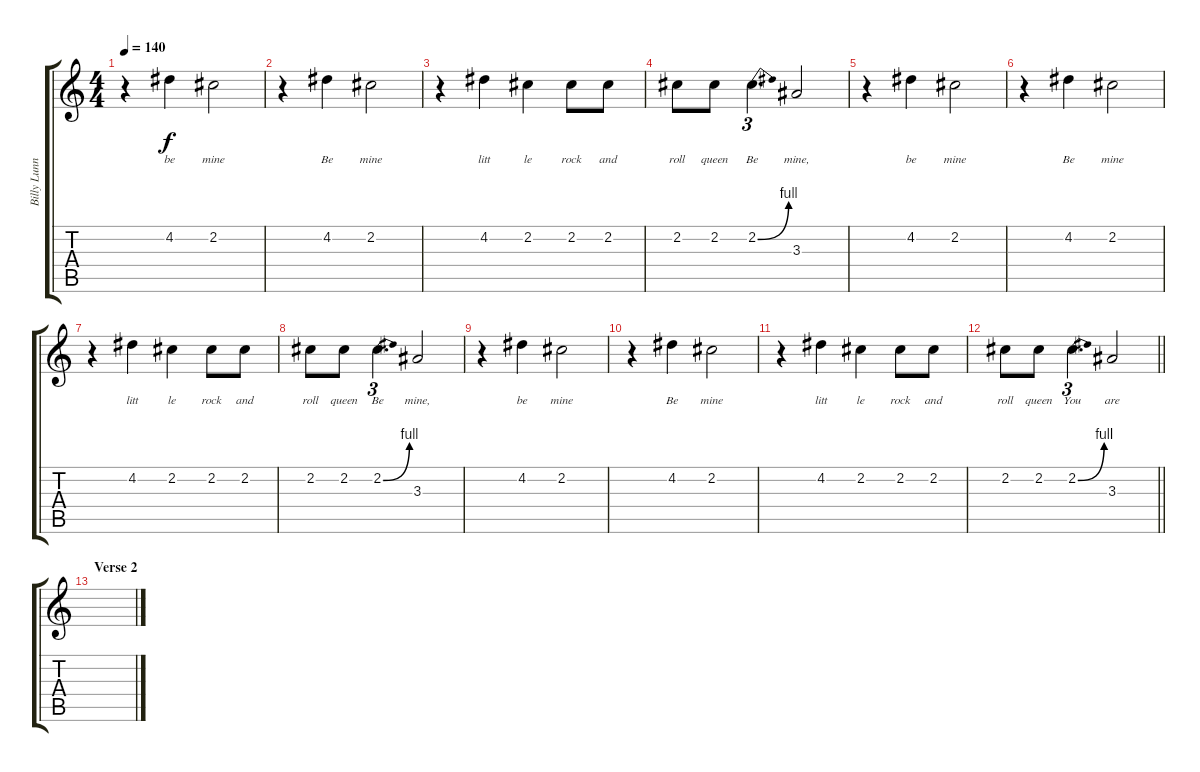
\track ("Billy Lunn (Voice)" "Billy Lunn") {instrument contrabass}
\staff {score tabs}
\tuning (E4 B3 G3 D3 A2 E2) {hide}
\ts (4 4)
\tempo 140
\clef g2
\ks c
r.4{dy f} 4.2.4{lyrics (0 "be") lyrics (1 "") lyrics (2 "") lyrics (3 "") lyrics (4 "")} 2.2.2{lyrics (0 "mine") lyrics (1 "") lyrics (2 "") lyrics (3 "") lyrics (4 "")} |
r.4 4.2.4{lyrics (0 "Be") lyrics (1 "") lyrics (2 "") lyrics (3 "") lyrics (4 "")} 2.2.2{lyrics (0 "mine") lyrics (1 "") lyrics (2 "") lyrics (3 "") lyrics (4 "")} |
r.4 4.2.4{lyrics (0 "litt") lyrics (1 "") lyrics (2 "") lyrics (3 "") lyrics (4 "")} 2.2.4{lyrics (0 "le") lyrics (1 "") lyrics (2 "") lyrics (3 "") lyrics (4 "")} 2.2.8{lyrics (0 "rock") lyrics (1 "") lyrics (2 "") lyrics (3 "") lyrics (4 "")} 2.2.8{lyrics (0 "and") lyrics (1 "") lyrics (2 "") lyrics (3 "") lyrics (4 "")} |
2.2.8{lyrics (0 "roll") lyrics (1 "") lyrics (2 "") lyrics (3 "") lyrics (4 "")} 2.2.8{lyrics (0 "queen") lyrics (1 "") lyrics (2 "") lyrics (3 "") lyrics (4 "")} 2.2{be (bend 0 0 60 4)}.4{d tu (3 2) lyrics (0 "Be") lyrics (1 "") lyrics (2 "") lyrics (3 "") lyrics (4 "")} 3.3.2{lyrics (0 "mine,") lyrics (1 "") lyrics (2 "") lyrics (3 "") lyrics (4 "")} |
r.4 4.2.4{lyrics (0 "be") lyrics (1 "") lyrics (2 "") lyrics (3 "") lyrics (4 "")} 2.2.2{lyrics (0 "mine") lyrics (1 "") lyrics (2 "") lyrics (3 "") lyrics (4 "")} |
r.4 4.2.4{lyrics (0 "Be") lyrics (1 "") lyrics (2 "") lyrics (3 "") lyrics (4 "")} 2.2.2{lyrics (0 "mine") lyrics (1 "") lyrics (2 "") lyrics (3 "") lyrics (4 "")} |
r.4 4.2.4{lyrics (0 "litt") lyrics (1 "") lyrics (2 "") lyrics (3 "") lyrics (4 "")} 2.2.4{lyrics (0 "le") lyrics (1 "") lyrics (2 "") lyrics (3 "") lyrics (4 "")} 2.2.8{lyrics (0 "rock") lyrics (1 "") lyrics (2 "") lyrics (3 "") lyrics (4 "")} 2.2.8{lyrics (0 "and") lyrics (1 "") lyrics (2 "") lyrics (3 "") lyrics (4 "")} |
2.2.8{lyrics (0 "roll") lyrics (1 "") lyrics (2 "") lyrics (3 "") lyrics (4 "")} 2.2.8{lyrics (0 "queen") lyrics (1 "") lyrics (2 "") lyrics (3 "") lyrics (4 "")} 2.2{be (bend 0 0 60 4)}.4{d tu (3 2) lyrics (0 "Be") lyrics (1 "") lyrics (2 "") lyrics (3 "") lyrics (4 "")} 3.3.2{lyrics (0 "mine,") lyrics (1 "") lyrics (2 "") lyrics (3 "") lyrics (4 "")} |
r.4 4.2.4{lyrics (0 "be") lyrics (1 "") lyrics (2 "") lyrics (3 "") lyrics (4 "")} 2.2.2{lyrics (0 "mine") lyrics (1 "") lyrics (2 "") lyrics (3 "") lyrics (4 "")} |
r.4 4.2.4{lyrics (0 "Be") lyrics (1 "") lyrics (2 "") lyrics (3 "") lyrics (4 "")} 2.2.2{lyrics (0 "mine") lyrics (1 "") lyrics (2 "") lyrics (3 "") lyrics (4 "")} |
r.4 4.2.4{lyrics (0 "litt") lyrics (1 "") lyrics (2 "") lyrics (3 "") lyrics (4 "")} 2.2.4{lyrics (0 "le") lyrics (1 "") lyrics (2 "") lyrics (3 "") lyrics (4 "")} 2.2.8{lyrics (0 "rock") lyrics (1 "") lyrics (2 "") lyrics (3 "") lyrics (4 "")} 2.2.8{lyrics (0 "and") lyrics (1 "") lyrics (2 "") lyrics (3 "") lyrics (4 "")} |
\barLineRight lightlight
2.2.8{lyrics (0 "roll") lyrics (1 "") lyrics (2 "") lyrics (3 "") lyrics (4 "")} 2.2.8{lyrics (0 "queen") lyrics (1 "") lyrics (2 "") lyrics (3 "") lyrics (4 "")} 2.2{be (bend 0 0 60 4)}.4{d tu (3 2) lyrics (0 "You") lyrics (1 "") lyrics (2 "") lyrics (3 "") lyrics (4 "")} 3.3.2{lyrics (0 "are") lyrics (1 "") lyrics (2 "") lyrics (3 "") lyrics (4 "")} |
\section ("" "Verse 2")
